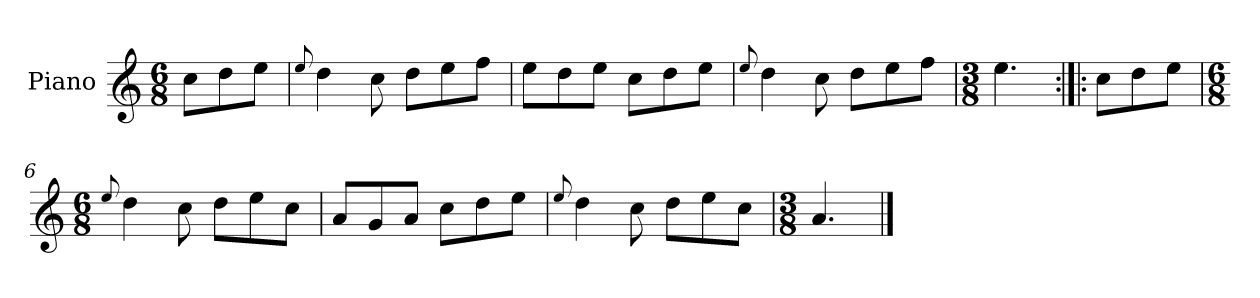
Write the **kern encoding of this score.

**kern
*part1
*staff1
*I"Piano
*I'Pno.
*clefG2
*k[]
*M6/8
=
8cc\L
8dd\
8ee\J
=1
8qqee/
4dd\
8cc\
8dd\L
8ee\
8ff\J
=2
8ee\L
8dd\
8ee\J
8cc\L
8dd\
8ee\J
=3
8qqee/
4dd\
8cc\
8dd\L
8ee\
8ff\J
=4
*M3/8
4.ee\
=5:|!|:
8cc\L
8dd\
8ee\J
=6
*M6/8
8qqee/
4dd\
8cc\
8dd\L
8ee\
8cc\J
=7
8a/L
8g/
8a/J
8cc\L
8dd\
8ee\J
!!LO:LB:g=z
=8
8qqee/
4dd\
8cc\
8dd\L
8ee\
8cc\J
=9
*M3/8
4.a/
==
*-
